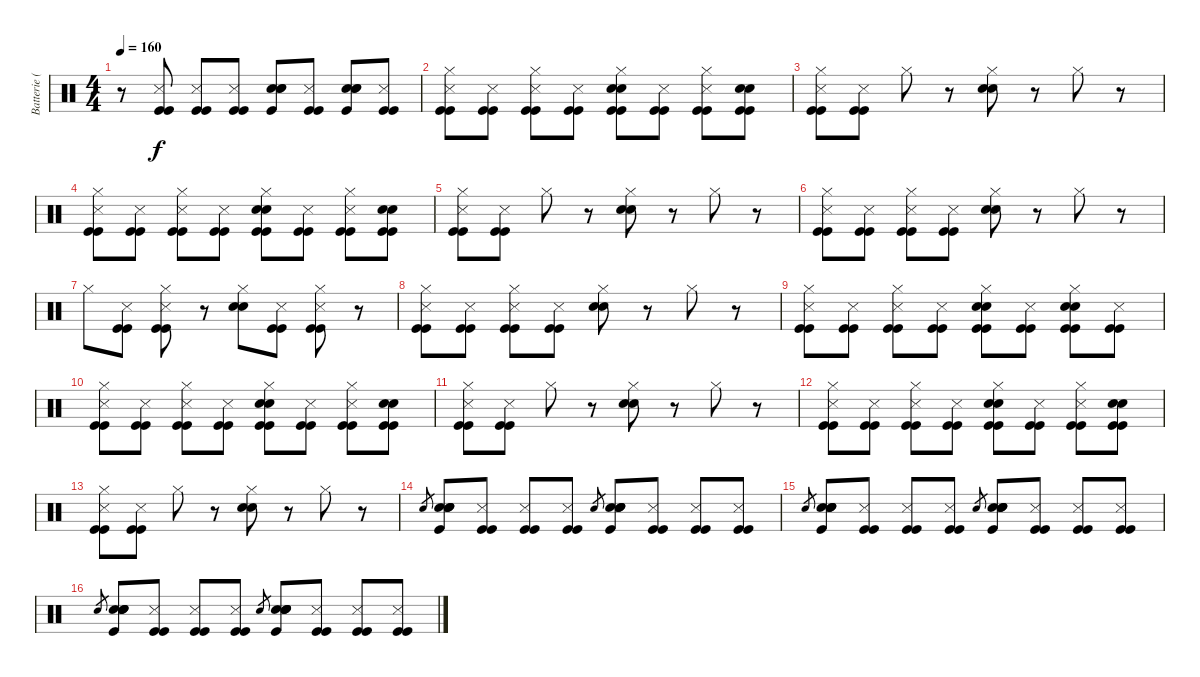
\track ("Batterie ( Dom )" "Batterie (") {instrument percussion}
\staff {score}
\articulation defaults
\ts (4 4)
\tempo 160
\clef neutral
\ks c
r.8{dy f} ("Kick (hit)" "Kick (hit)" "Snare (side stick) 3").8 ("Kick (hit)" "Kick (hit)" "Snare (side stick) 3").8 ("Kick (hit)" "Kick (hit)" "Snare (side stick) 3").8 ("Kick (hit)" "Electric Snare (hit)" "Electric Snare (hit)" "Electric Snare (hit)").8 ("Kick (hit)" "Kick (hit)" "Snare (side stick) 3").8 ("Kick (hit)" "Electric Snare (hit)" "Electric Snare (hit)" "Electric Snare (hit)").8 ("Kick (hit)" "Kick (hit)" "Snare (side stick) 3").8 |
("Kick (hit)" "Kick (hit)" "Snare (side stick) 3" "Hi-Hat (closed)").8 ("Kick (hit)" "Kick (hit)" "Snare (side stick) 3").8 ("Kick (hit)" "Kick (hit)" "Snare (side stick) 3" "Hi-Hat (closed)").8 ("Kick (hit)" "Kick (hit)" "Snare (side stick) 3").8 ("Kick (hit)" "Kick (hit)" "Electric Snare (hit)" "Electric Snare (hit)" "Hi-Hat (closed)").8 ("Kick (hit)" "Kick (hit)" "Snare (side stick) 3").8 ("Kick (hit)" "Kick (hit)" "Snare (side stick) 3" "Hi-Hat (closed)").8 ("Kick (hit)" "Kick (hit)" "Electric Snare (hit)" "Electric Snare (hit)").8 |
("Kick (hit)" "Kick (hit)" "Snare (side stick) 3" "Hi-Hat (closed)").8 ("Kick (hit)" "Kick (hit)" "Snare (side stick) 3").8 "Hi-Hat (closed)".8 r.8 ("Electric Snare (hit)" "Electric Snare (hit)" "Hi-Hat (closed)").8 r.8 "Hi-Hat (closed)".8 r.8 |
("Kick (hit)" "Kick (hit)" "Snare (side stick) 3" "Hi-Hat (closed)").8 ("Kick (hit)" "Kick (hit)" "Snare (side stick) 3").8 ("Kick (hit)" "Kick (hit)" "Snare (side stick) 3" "Hi-Hat (closed)").8 ("Kick (hit)" "Kick (hit)" "Snare (side stick) 3").8 ("Kick (hit)" "Kick (hit)" "Electric Snare (hit)" "Electric Snare (hit)" "Hi-Hat (closed)").8 ("Kick (hit)" "Kick (hit)" "Snare (side stick) 3").8 ("Kick (hit)" "Kick (hit)" "Snare (side stick) 3" "Hi-Hat (closed)").8 ("Kick (hit)" "Kick (hit)" "Electric Snare (hit)" "Electric Snare (hit)").8 |
("Kick (hit)" "Kick (hit)" "Snare (side stick) 3" "Hi-Hat (closed)").8 ("Kick (hit)" "Kick (hit)" "Snare (side stick) 3").8 "Hi-Hat (closed)".8 r.8 ("Electric Snare (hit)" "Electric Snare (hit)" "Hi-Hat (closed)").8 r.8 "Hi-Hat (closed)".8 r.8 |
("Kick (hit)" "Kick (hit)" "Snare (side stick) 3" "Hi-Hat (closed)").8 ("Kick (hit)" "Kick (hit)" "Snare (side stick) 3").8 ("Kick (hit)" "Kick (hit)" "Snare (side stick) 3" "Hi-Hat (closed)").8 ("Kick (hit)" "Kick (hit)" "Snare (side stick) 3").8 ("Electric Snare (hit)" "Electric Snare (hit)" "Hi-Hat (closed)").8 r.8 "Hi-Hat (closed)".8 r.8 |
"Hi-Hat (closed)".8 ("Kick (hit)" "Kick (hit)" "Snare (side stick) 3").8 ("Kick (hit)" "Kick (hit)" "Snare (side stick) 3" "Hi-Hat (closed)").8 r.8 ("Electric Snare (hit)" "Electric Snare (hit)" "Hi-Hat (closed)").8 ("Kick (hit)" "Kick (hit)" "Snare (side stick) 3").8 ("Kick (hit)" "Kick (hit)" "Snare (side stick) 3" "Hi-Hat (closed)").8 r.8 |
("Kick (hit)" "Kick (hit)" "Snare (side stick) 3" "Hi-Hat (closed)").8 ("Kick (hit)" "Kick (hit)" "Snare (side stick) 3").8 ("Kick (hit)" "Kick (hit)" "Snare (side stick) 3" "Hi-Hat (closed)").8 ("Kick (hit)" "Kick (hit)" "Snare (side stick) 3").8 ("Electric Snare (hit)" "Electric Snare (hit)" "Hi-Hat (closed)").8 r.8 "Hi-Hat (closed)".8 r.8 |
("Kick (hit)" "Kick (hit)" "Snare (side stick) 3" "Hi-Hat (closed)").8 ("Kick (hit)" "Kick (hit)" "Snare (side stick) 3").8 ("Kick (hit)" "Kick (hit)" "Snare (side stick) 3" "Hi-Hat (closed)").8 ("Kick (hit)" "Kick (hit)" "Snare (side stick) 3").8 ("Kick (hit)" "Kick (hit)" "Electric Snare (hit)" "Electric Snare (hit)" "Hi-Hat (closed)").8 ("Kick (hit)" "Kick (hit)" "Snare (side stick) 3").8 ("Kick (hit)" "Kick (hit)" "Electric Snare (hit)" "Electric Snare (hit)" "Hi-Hat (closed)").8 ("Kick (hit)" "Kick (hit)" "Snare (side stick) 3").8 |
("Kick (hit)" "Kick (hit)" "Snare (side stick) 3" "Hi-Hat (closed)").8 ("Kick (hit)" "Kick (hit)" "Snare (side stick) 3").8 ("Kick (hit)" "Kick (hit)" "Snare (side stick) 3" "Hi-Hat (closed)").8 ("Kick (hit)" "Kick (hit)" "Snare (side stick) 3").8 ("Kick (hit)" "Kick (hit)" "Electric Snare (hit)" "Electric Snare (hit)" "Hi-Hat (closed)").8 ("Kick (hit)" "Kick (hit)" "Snare (side stick) 3").8 ("Kick (hit)" "Kick (hit)" "Snare (side stick) 3" "Hi-Hat (closed)").8 ("Kick (hit)" "Kick (hit)" "Electric Snare (hit)" "Electric Snare (hit)").8 |
("Kick (hit)" "Kick (hit)" "Snare (side stick) 3" "Hi-Hat (closed)").8 ("Kick (hit)" "Kick (hit)" "Snare (side stick) 3").8 "Hi-Hat (closed)".8 r.8 ("Electric Snare (hit)" "Electric Snare (hit)" "Hi-Hat (closed)").8 r.8 "Hi-Hat (closed)".8 r.8 |
("Kick (hit)" "Kick (hit)" "Snare (side stick) 3" "Hi-Hat (closed)").8 ("Kick (hit)" "Kick (hit)" "Snare (side stick) 3").8 ("Kick (hit)" "Kick (hit)" "Snare (side stick) 3" "Hi-Hat (closed)").8 ("Kick (hit)" "Kick (hit)" "Snare (side stick) 3").8 ("Kick (hit)" "Kick (hit)" "Electric Snare (hit)" "Electric Snare (hit)" "Hi-Hat (closed)").8 ("Kick (hit)" "Kick (hit)" "Snare (side stick) 3").8 ("Kick (hit)" "Kick (hit)" "Snare (side stick) 3" "Hi-Hat (closed)").8 ("Kick (hit)" "Kick (hit)" "Electric Snare (hit)" "Electric Snare (hit)").8 |
("Kick (hit)" "Kick (hit)" "Snare (side stick) 3" "Hi-Hat (closed)").8 ("Kick (hit)" "Kick (hit)" "Snare (side stick) 3").8 "Hi-Hat (closed)".8 r.8 ("Electric Snare (hit)" "Electric Snare (hit)" "Hi-Hat (closed)").8 r.8 "Hi-Hat (closed)".8 r.8 |
\section ("" "")
"Electric Snare (hit)".8{gr} ("Kick (hit)" "Electric Snare (hit)" "Electric Snare (hit)" "Electric Snare (hit)" "Electric Snare (hit)").8 ("Kick (hit)" "Kick (hit)" "Snare (side stick) 3").8 ("Kick (hit)" "Kick (hit)" "Snare (side stick) 3").8 ("Kick (hit)" "Kick (hit)" "Snare (side stick) 3").8 "Electric Snare (hit)".8{gr} ("Kick (hit)" "Electric Snare (hit)" "Electric Snare (hit)" "Electric Snare (hit)" "Electric Snare (hit)").8 ("Kick (hit)" "Kick (hit)" "Snare (side stick) 3").8 ("Kick (hit)" "Kick (hit)" "Snare (side stick) 3").8 ("Kick (hit)" "Kick (hit)" "Snare (side stick) 3").8 |
"Electric Snare (hit)".8{gr} ("Kick (hit)" "Electric Snare (hit)" "Electric Snare (hit)" "Electric Snare (hit)" "Electric Snare (hit)").8 ("Kick (hit)" "Kick (hit)" "Snare (side stick) 3").8 ("Kick (hit)" "Kick (hit)" "Snare (side stick) 3").8 ("Kick (hit)" "Kick (hit)" "Snare (side stick) 3").8 "Electric Snare (hit)".8{gr} ("Kick (hit)" "Electric Snare (hit)" "Electric Snare (hit)" "Electric Snare (hit)" "Electric Snare (hit)").8 ("Kick (hit)" "Kick (hit)" "Snare (side stick) 3").8 ("Kick (hit)" "Kick (hit)" "Snare (side stick) 3").8 ("Kick (hit)" "Kick (hit)" "Snare (side stick) 3").8 |
"Electric Snare (hit)".8{gr} ("Kick (hit)" "Electric Snare (hit)" "Electric Snare (hit)" "Electric Snare (hit)" "Electric Snare (hit)").8 ("Kick (hit)" "Kick (hit)" "Snare (side stick) 3").8 ("Kick (hit)" "Kick (hit)" "Snare (side stick) 3").8 ("Kick (hit)" "Kick (hit)" "Snare (side stick) 3").8 "Electric Snare (hit)".8{gr} ("Kick (hit)" "Electric Snare (hit)" "Electric Snare (hit)" "Electric Snare (hit)" "Electric Snare (hit)").8 ("Kick (hit)" "Kick (hit)" "Snare (side stick) 3").8 ("Kick (hit)" "Kick (hit)" "Snare (side stick) 3").8 ("Kick (hit)" "Kick (hit)" "Snare (side stick) 3").8
